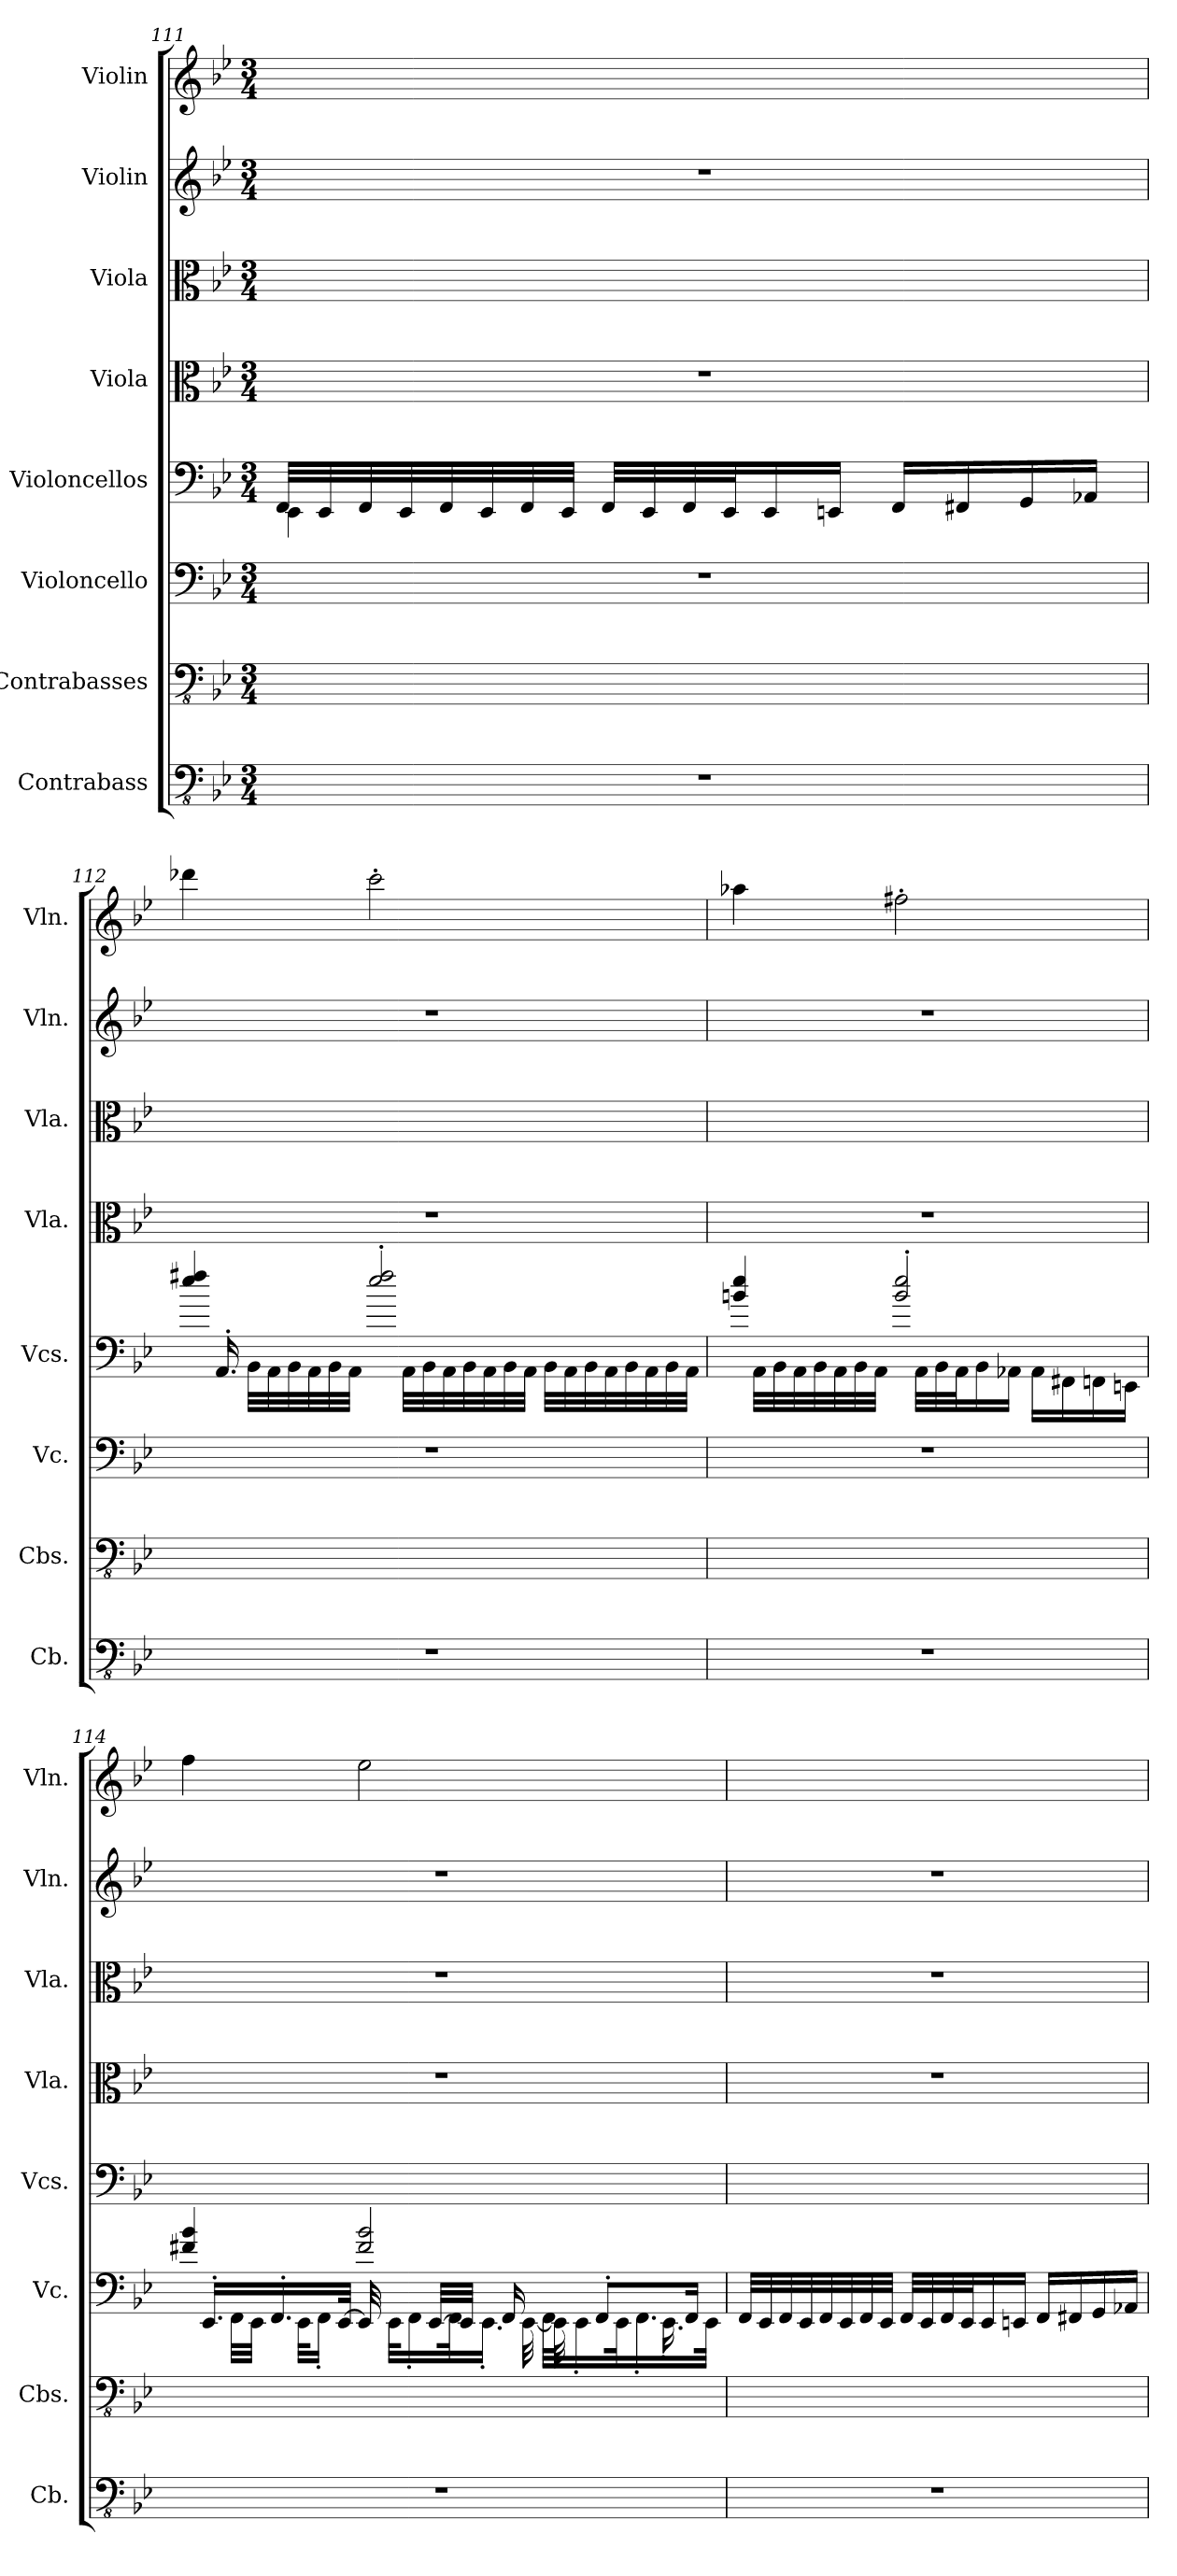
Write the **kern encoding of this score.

**kern	**kern	**kern	**kern	**kern	**kern	**kern	**kern
*part8	*part7	*part6	*part5	*part4	*part3	*part2	*part1
*staff8	*staff7	*staff6	*staff5	*staff4	*staff3	*staff2	*staff1
*I"Contrabass	*I"Contrabasses	*I"Violoncello	*I"Violoncellos	*I"Viola	*I"Viola	*I"Violin	*I"Violin
*I'Cb.	*I'Cbs.	*I'Vc.	*I'Vcs.	*I'Vla.	*I'Vla.	*I'Vln.	*I'Vln.
!!LO:PB:g=z
*clefFv4	*clefFv4	*clefF4	*clefF4	*clefC3	*clefC3	*clefG2	*clefG2
*ITrd7c12	*	*	*	*	*	*	*
*k[b-e-]	*k[b-e-]	*k[b-e-]	*k[b-e-]	*k[b-e-]	*k[b-e-]	*k[b-e-]	*k[b-e-]
*M3/4	*M3/4	*M3/4	*M3/4	*M3/4	*M3/4	*M3/4	*M3/4
=111	=111	=111	=111	=111	=111	=111	=111
*	*	*	*^	*	*	*	*
*	*	*	*	*^	*	*	*	*
2.r	2.ryy	2.r	2.ryy	32FF/LLL	4EE-\	2.r	2.ryy	2.r	2.ryy
.	.	.	.	32EE-/	.	.	.	.	.
.	.	.	.	32FF/	.	.	.	.	.
.	.	.	.	32EE-/	.	.	.	.	.
.	.	.	.	32FF/	.	.	.	.	.
.	.	.	.	32EE-/	.	.	.	.	.
.	.	.	.	32FF/	.	.	.	.	.
.	.	.	.	32EE-/JJJ	.	.	.	.	.
.	.	.	.	32FF/LLL	4ryy	.	.	.	.
.	.	.	.	32EE-/	.	.	.	.	.
.	.	.	.	32FF/	.	.	.	.	.
.	.	.	.	32EE-/J	.	.	.	.	.
.	.	.	.	16EE-/	.	.	.	.	.
.	.	.	.	16EEn/JJ	.	.	.	.	.
.	.	.	.	16FF/LL	4ryy	.	.	.	.
.	.	.	.	16FF#X/	.	.	.	.	.
.	.	.	.	16GG/	.	.	.	.	.
.	.	.	.	16AA-X/JJ	.	.	.	.	.
!!LO:PB:g=z
=112	=112	=112	=112	=112	=112	=112	=112	=112	=112
2.r	2.ryy	2.r	4ee-/ 4ff#X/	16ryy	32ryy	2.r	2.ryy	2.r	4ddd-X\
.	.	.	.	.	16.AA'/	.	.	.	.
.	.	.	.	32BB-\LLL	.	.	.	.	.
.	.	.	.	32AA\	.	.	.	.	.
.	.	.	.	32BB-\	8ryy	.	.	.	.
.	.	.	.	32AA\	.	.	.	.	.
.	.	.	.	32BB-\	.	.	.	.	.
.	.	.	.	32AA\JJJ	.	.	.	.	.
.	.	.	2ee-/' 2ff#/'	32ryy	4ryy	.	.	.	2ccc'\
.	.	.	.	32AA\LLL	.	.	.	.	.
.	.	.	.	32BB-\	.	.	.	.	.
.	.	.	.	32AA\	.	.	.	.	.
.	.	.	.	32BB-\	.	.	.	.	.
.	.	.	.	32AA\	.	.	.	.	.
.	.	.	.	32BB-\	.	.	.	.	.
.	.	.	.	32AA\JJJ	.	.	.	.	.
.	.	.	.	32BB-\LLL	4ryy	.	.	.	.
.	.	.	.	32AA\	.	.	.	.	.
.	.	.	.	32BB-\	.	.	.	.	.
.	.	.	.	32AA\	.	.	.	.	.
.	.	.	.	32BB-\	.	.	.	.	.
.	.	.	.	32AA\	.	.	.	.	.
.	.	.	.	32BB-\	.	.	.	.	.
.	.	.	.	32AA\JJJ	.	.	.	.	.
*	*	*	*	*v	*v	*	*	*	*
!!LO:PB:g=z
=113	=113	=113	=113	=113	=113	=113	=113	=113
2.r	2.ryy	2.r	4bn/ 4ee-/	32ryy	2.r	2.ryy	2.r	4aa-X\
.	.	.	.	32AA\LLL	.	.	.	.
.	.	.	.	32BB-\	.	.	.	.
.	.	.	.	32AA\	.	.	.	.
.	.	.	.	32BB-\	.	.	.	.
.	.	.	.	32AA\	.	.	.	.
.	.	.	.	32BB-\	.	.	.	.
.	.	.	.	32AA\JJJ	.	.	.	.
.	.	.	2b/' 2ee-/'	32ryy	.	.	.	2ff#X'\
.	.	.	.	32AA\LLL	.	.	.	.
.	.	.	.	32BB-\	.	.	.	.
.	.	.	.	32AA\J	.	.	.	.
.	.	.	.	16BB-\	.	.	.	.
.	.	.	.	16AA-X\JJ	.	.	.	.
.	.	.	.	16AA-\LL	.	.	.	.
.	.	.	.	16FF#X\	.	.	.	.
.	.	.	.	16FFn\	.	.	.	.
.	.	.	.	16EEn\JJ	.	.	.	.
*	*	*	*v	*v	*	*	*	*
!!LO:PB:g=z
=114	=114	=114	=114	=114	=114	=114	=114
*	*	*^	*	*	*	*	*
*	*	*	*^	*	*	*	*	*
*	*	*	*	*^	*	*	*	*	*
2.r	2.ryy	4f#X/ 4b-/	16ryy	32ryy	4ryy	2.ryy	2.r	2.r	2.r	4ff\
.	.	.	.	16.EE-'/LL	.	.	.	.	.	.
.	.	.	32FF\LLL	.	.	.	.	.	.	.
.	.	.	32EE-\JJJ	.	.	.	.	.	.	.
.	.	.	32ryy	16.FF'/	.	.	.	.	.	.
.	.	.	32EE-\KLL	.	.	.	.	.	.	.
.	.	.	16FF'\JJ	.	.	.	.	.	.	.
.	.	.	.	[32EE-/JJk	.	.	.	.	.	.
.	.	2f#/ 2b-/	32ryy	32EE-/]	8ryy	.	.	.	.	2ee-\
.	.	.	32EE-\KLL	32ryy	.	.	.	.	.	.
.	.	.	16FF'\	32ryy	.	.	.	.	.	.
.	.	.	.	[32EE-/LLL	.	.	.	.	.	.
.	.	.	32FF\K	32EE-/JJJ]	16ryy	.	.	.	.	.
.	.	.	16.EE-'\JJ	32ryy	.	.	.	.	.	.
.	.	.	.	16FF/	32ryy	.	.	.	.	.
.	.	.	.	.	[32EE-\	.	.	.	.	.
.	.	.	32FF\KLL	16ryy	32EE-\]	.	.	.	.	.
.	.	.	16EE-'\	.	32ryy	.	.	.	.	.
.	.	.	.	8FF'/L	16ryy	.	.	.	.	.
.	.	.	32EE-\K	.	.	.	.	.	.	.
.	.	.	16.FF'\	.	32ryy	.	.	.	.	.
.	.	.	.	.	16.EE-'\	.	.	.	.	.
.	.	.	.	16FF/Jk	.	.	.	.	.	.
.	.	.	32EE-\JJk	.	.	.	.	.	.	.
*	*	*v	*v	*v	*v	*	*	*	*	*
!!LO:PB:g=z
=115	=115	=115	=115	=115	=115	=115	=115
2.r	2.ryy	32FF/LLL	2.ryy	2.r	2.r	2.r	2.ryy
.	.	32EE-/	.	.	.	.	.
.	.	32FF/	.	.	.	.	.
.	.	32EE-/	.	.	.	.	.
.	.	32FF/	.	.	.	.	.
.	.	32EE-/	.	.	.	.	.
.	.	32FF/	.	.	.	.	.
.	.	32EE-/JJJ	.	.	.	.	.
.	.	32FF/LLL	.	.	.	.	.
.	.	32EE-/	.	.	.	.	.
.	.	32FF/	.	.	.	.	.
.	.	32EE-/J	.	.	.	.	.
.	.	16EE-/	.	.	.	.	.
.	.	16EEn/JJ	.	.	.	.	.
.	.	16FF/LL	.	.	.	.	.
.	.	16FF#X/	.	.	.	.	.
.	.	16GG/	.	.	.	.	.
.	.	16AA-X/JJ	.	.	.	.	.
=	=	=	=	=	=	=	=
*-	*-	*-	*-	*-	*-	*-	*-
